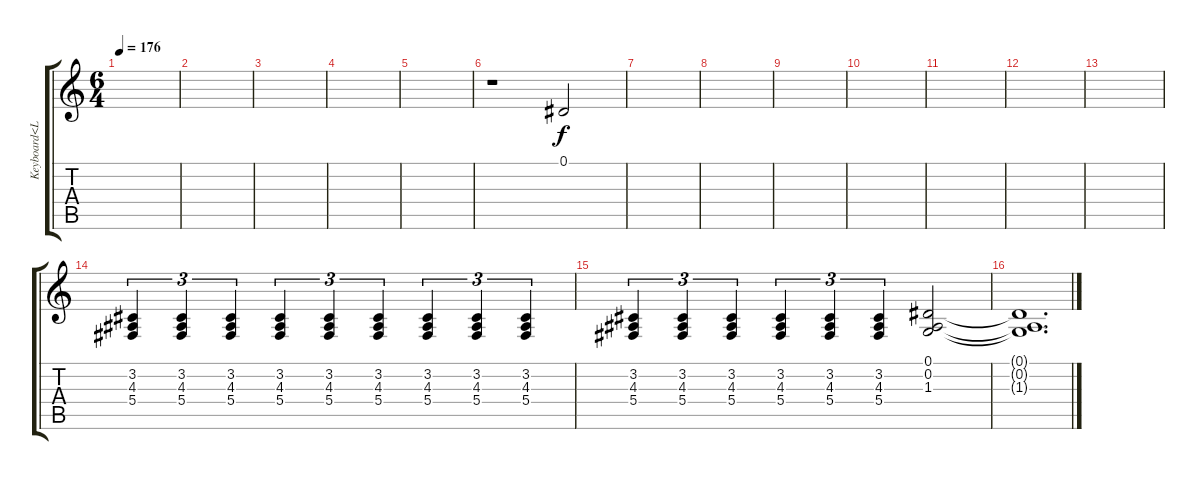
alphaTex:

\track ("Keyboard<L>" "Keyboard<L") {instrument stringensemble1}
\staff {score tabs}
\tuning (Eb4 Bb3 Gb3 Db3 Ab2 Eb2) {hide}
\ts (6 4)
\tempo 176
\clef g2
\ks c
|
|
|
|
|
r.1 0.1.2{instrument stringensemble1} |
|
|
|
|
|
|
|
(3.2 4.3 5.4).4{tu (3 2)} (3.2 4.3 5.4).4{tu (3 2)} (3.2 4.3 5.4).4{tu (3 2)} (3.2 4.3 5.4).4{tu (3 2)} (3.2 4.3 5.4).4{tu (3 2)} (3.2 4.3 5.4).4{tu (3 2)} (3.2 4.3 5.4).4{tu (3 2)} (3.2 4.3 5.4).4{tu (3 2)} (3.2 4.3 5.4).4{tu (3 2)} |
(3.2 4.3 5.4).4{tu (3 2)} (3.2 4.3 5.4).4{tu (3 2)} (3.2 4.3 5.4).4{tu (3 2)} (3.2 4.3 5.4).4{tu (3 2)} (3.2 4.3 5.4).4{tu (3 2)} (3.2 4.3 5.4).4{tu (3 2)} (0.1 0.2 1.3).2 |
(0.1{t} 0.2{t} 1.3{t}).1{d}
